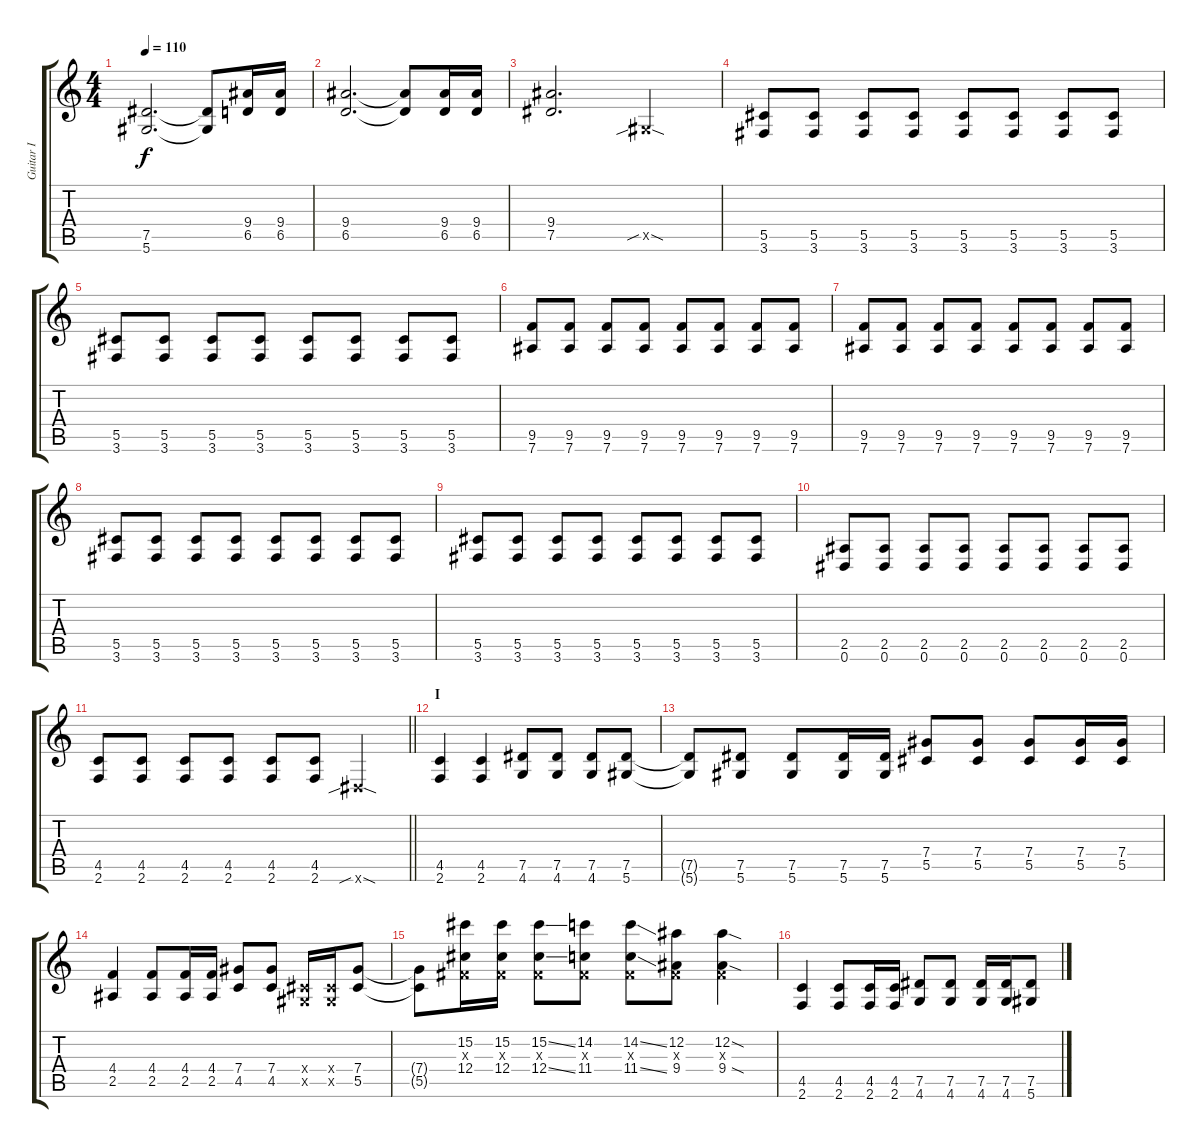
\track ("Guitar I" "Guitar I") {instrument distortionguitar}
\staff {score tabs}
\tuning (Eb4 Bb3 Gb3 Db3 Ab2 Eb2) {hide}
\ts (4 4)
\tempo 110
\clef g2
\ks c
(7.5 5.6).2{d dy f} (7.5{t} 5.6{t}).8 (9.4 6.5).16 (9.4 6.5).16 |
(9.4 6.5).2{d} (9.4{t} 6.5{t}).8 (9.4 6.5).16 (9.4 6.5).16 |
(9.4 7.5).2{d} 0.5{sib sod x}.4 |
(5.5 3.6).8 (5.5 3.6).8 (5.5 3.6).8 (5.5 3.6).8 (5.5 3.6).8 (5.5 3.6).8 (5.5 3.6).8 (5.5 3.6).8 |
(5.5 3.6).8 (5.5 3.6).8 (5.5 3.6).8 (5.5 3.6).8 (5.5 3.6).8 (5.5 3.6).8 (5.5 3.6).8 (5.5 3.6).8 |
(9.5 7.6).8 (9.5 7.6).8 (9.5 7.6).8 (9.5 7.6).8 (9.5 7.6).8 (9.5 7.6).8 (9.5 7.6).8 (9.5 7.6).8 |
(9.5 7.6).8 (9.5 7.6).8 (9.5 7.6).8 (9.5 7.6).8 (9.5 7.6).8 (9.5 7.6).8 (9.5 7.6).8 (9.5 7.6).8 |
(5.5 3.6).8 (5.5 3.6).8 (5.5 3.6).8 (5.5 3.6).8 (5.5 3.6).8 (5.5 3.6).8 (5.5 3.6).8 (5.5 3.6).8 |
(5.5 3.6).8 (5.5 3.6).8 (5.5 3.6).8 (5.5 3.6).8 (5.5 3.6).8 (5.5 3.6).8 (5.5 3.6).8 (5.5 3.6).8 |
(2.5 0.6).8 (2.5 0.6).8 (2.5 0.6).8 (2.5 0.6).8 (2.5 0.6).8 (2.5 0.6).8 (2.5 0.6).8 (2.5 0.6).8 |
\barLineRight lightlight
(4.5 2.6).8 (4.5 2.6).8 (4.5 2.6).8 (4.5 2.6).8 (4.5 2.6).8 (4.5 2.6).8 0.6{sib sod x}.4 |
\section ("" "I")
(4.5 2.6).4 (4.5 2.6).4 (7.5 4.6).8 (7.5 4.6).8 (7.5 4.6).8 (7.5 5.6).8 |
(7.5{t} 5.6{t}).8 (7.5 5.6).8 (7.5 5.6).8 (7.5 5.6).16 (7.5 5.6).16 (7.4 5.5).8 (7.4 5.5).8 (7.4 5.5).8 (7.4 5.5).16 (7.4 5.5).16 |
(4.4 2.5).4 (4.4 2.5).8 (4.4 2.5).16 (4.4 2.5).16 (7.4 4.5).8 (7.4 4.5).8 (0.4{x} 0.5{x}).16 (0.4{x} 0.5{x}).16 (7.4 5.5).8 |
(7.4{t} 5.5{t}).8 (15.2 0.3{x} 12.4).16 (15.2 0.3{x} 12.4).16 (15.2{ss} 0.3{x} 12.4{ss}).8 (14.2 0.3{x} 11.4).8 (14.2{ss} 0.3{x} 11.4{ss}).8 (12.2 0.3{x} 9.4).8 (12.2{sod} 0.3{x} 9.4{sod}).4 |
(4.5 2.6).4 (4.5 2.6).8 (4.5 2.6).16 (4.5 2.6).16 (7.5 4.6).8 (7.5 4.6).8 (7.5 4.6).16 (7.5 4.6).16 (7.5 5.6).8
